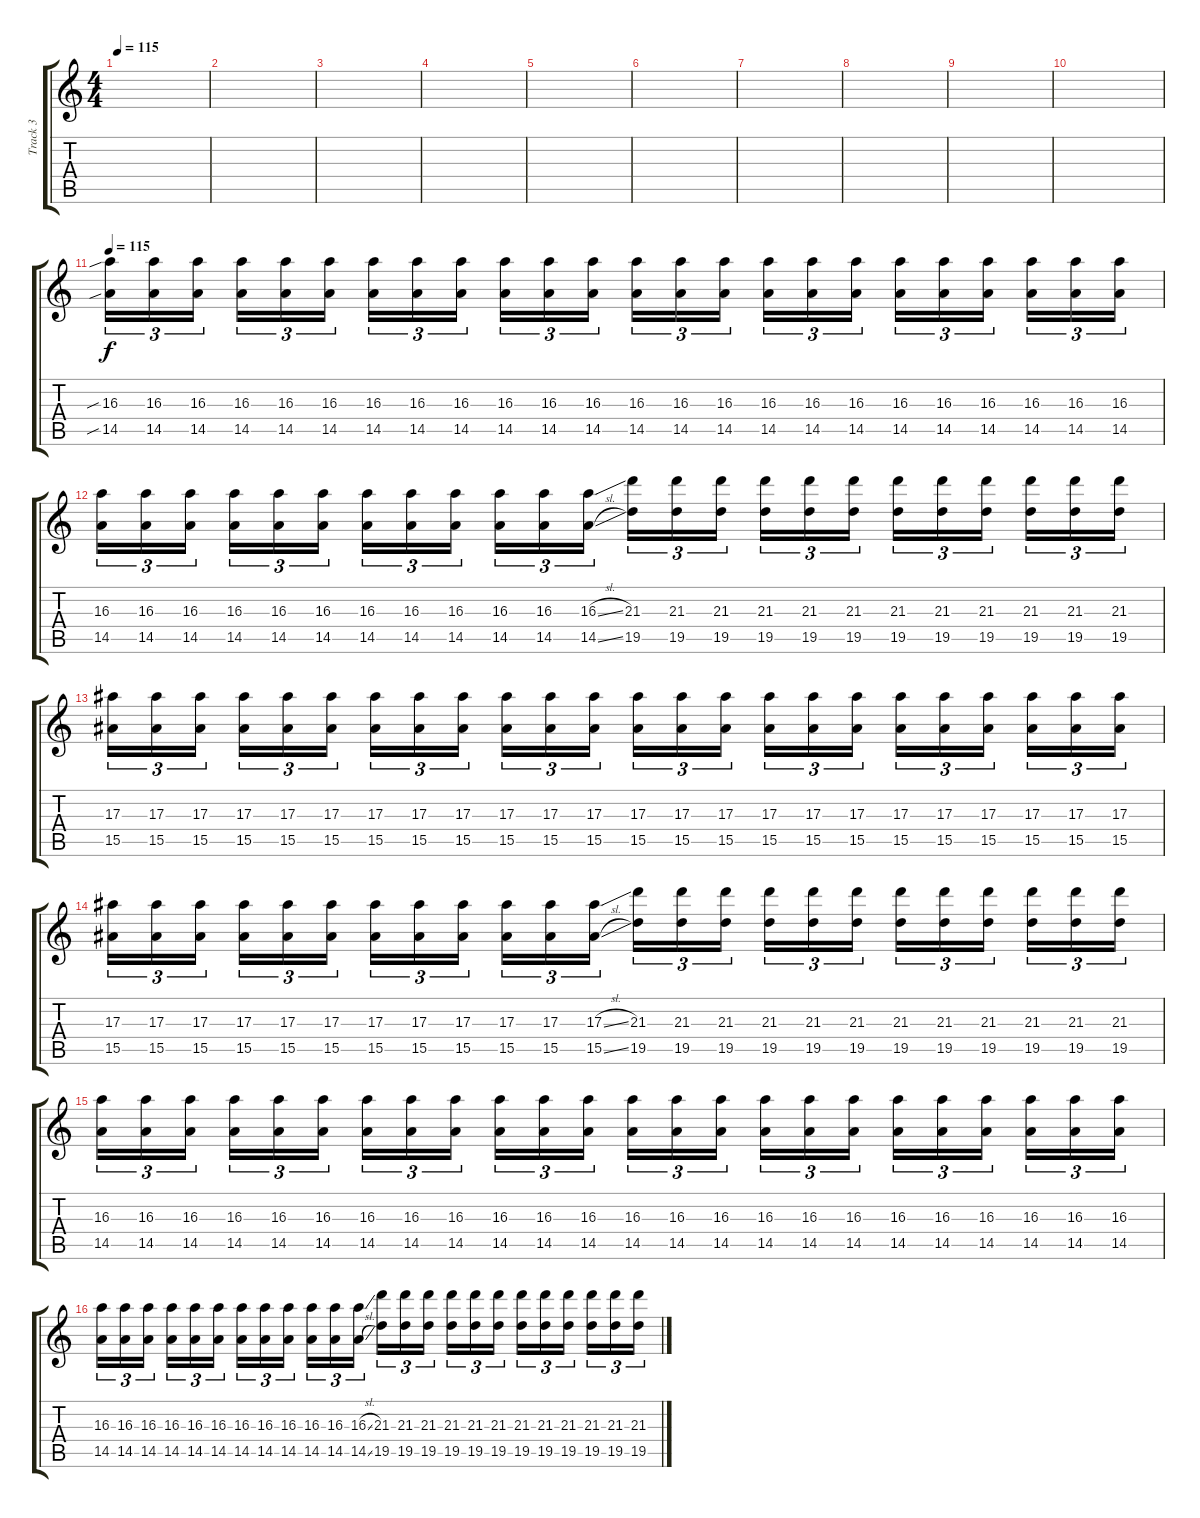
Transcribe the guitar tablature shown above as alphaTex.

\track ("Track 3" "Track 3") {instrument distortionguitar}
\staff {score tabs}
\tuning (D4 A3 F3 C3 G2 D2) {hide}
\ts (4 4)
\tempo 115
\clef g2
\ks c
|
|
|
|
|
|
|
|
|
|
\tempo 115
(16.3{sib} 14.5{sib}).16{tu (3 2) volume 16} (16.3 14.5).16{tu (3 2)} (16.3 14.5).16{tu (3 2) beam splitsecondary} (16.3 14.5).16{tu (3 2)} (16.3 14.5).16{tu (3 2)} (16.3 14.5).16{tu (3 2)} (16.3 14.5).16{tu (3 2)} (16.3 14.5).16{tu (3 2)} (16.3 14.5).16{tu (3 2) beam splitsecondary} (16.3 14.5).16{tu (3 2)} (16.3 14.5).16{tu (3 2)} (16.3 14.5).16{tu (3 2)} (16.3 14.5).16{tu (3 2)} (16.3 14.5).16{tu (3 2)} (16.3 14.5).16{tu (3 2) beam splitsecondary} (16.3 14.5).16{tu (3 2)} (16.3 14.5).16{tu (3 2)} (16.3 14.5).16{tu (3 2)} (16.3 14.5).16{tu (3 2)} (16.3 14.5).16{tu (3 2)} (16.3 14.5).16{tu (3 2) beam splitsecondary} (16.3 14.5).16{tu (3 2)} (16.3 14.5).16{tu (3 2)} (16.3 14.5).16{tu (3 2)} |
(16.3 14.5).16{tu (3 2)} (16.3 14.5).16{tu (3 2)} (16.3 14.5).16{tu (3 2) beam splitsecondary} (16.3 14.5).16{tu (3 2)} (16.3 14.5).16{tu (3 2)} (16.3 14.5).16{tu (3 2)} (16.3 14.5).16{tu (3 2)} (16.3 14.5).16{tu (3 2)} (16.3 14.5).16{tu (3 2) beam splitsecondary} (16.3 14.5).16{tu (3 2)} (16.3 14.5).16{tu (3 2)} (16.3{sl} 14.5{sl}).16{tu (3 2)} (21.3 19.5).16{tu (3 2)} (21.3 19.5).16{tu (3 2)} (21.3 19.5).16{tu (3 2) beam splitsecondary} (21.3 19.5).16{tu (3 2)} (21.3 19.5).16{tu (3 2)} (21.3 19.5).16{tu (3 2)} (21.3 19.5).16{tu (3 2)} (21.3 19.5).16{tu (3 2)} (21.3 19.5).16{tu (3 2) beam splitsecondary} (21.3 19.5).16{tu (3 2)} (21.3 19.5).16{tu (3 2)} (21.3 19.5).16{tu (3 2)} |
(17.3 15.5).16{tu (3 2)} (17.3 15.5).16{tu (3 2)} (17.3 15.5).16{tu (3 2) beam splitsecondary} (17.3 15.5).16{tu (3 2)} (17.3 15.5).16{tu (3 2)} (17.3 15.5).16{tu (3 2)} (17.3 15.5).16{tu (3 2)} (17.3 15.5).16{tu (3 2)} (17.3 15.5).16{tu (3 2) beam splitsecondary} (17.3 15.5).16{tu (3 2)} (17.3 15.5).16{tu (3 2)} (17.3 15.5).16{tu (3 2)} (17.3 15.5).16{tu (3 2)} (17.3 15.5).16{tu (3 2)} (17.3 15.5).16{tu (3 2) beam splitsecondary} (17.3 15.5).16{tu (3 2)} (17.3 15.5).16{tu (3 2)} (17.3 15.5).16{tu (3 2)} (17.3 15.5).16{tu (3 2)} (17.3 15.5).16{tu (3 2)} (17.3 15.5).16{tu (3 2) beam splitsecondary} (17.3 15.5).16{tu (3 2)} (17.3 15.5).16{tu (3 2)} (17.3 15.5).16{tu (3 2)} |
(17.3 15.5).16{tu (3 2)} (17.3 15.5).16{tu (3 2)} (17.3 15.5).16{tu (3 2) beam splitsecondary} (17.3 15.5).16{tu (3 2)} (17.3 15.5).16{tu (3 2)} (17.3 15.5).16{tu (3 2)} (17.3 15.5).16{tu (3 2)} (17.3 15.5).16{tu (3 2)} (17.3 15.5).16{tu (3 2) beam splitsecondary} (17.3 15.5).16{tu (3 2)} (17.3 15.5).16{tu (3 2)} (17.3{sl} 15.5{sl}).16{tu (3 2)} (21.3 19.5).16{tu (3 2)} (21.3 19.5).16{tu (3 2)} (21.3 19.5).16{tu (3 2) beam splitsecondary} (21.3 19.5).16{tu (3 2)} (21.3 19.5).16{tu (3 2)} (21.3 19.5).16{tu (3 2)} (21.3 19.5).16{tu (3 2)} (21.3 19.5).16{tu (3 2)} (21.3 19.5).16{tu (3 2) beam splitsecondary} (21.3 19.5).16{tu (3 2)} (21.3 19.5).16{tu (3 2)} (21.3 19.5).16{tu (3 2)} |
(16.3 14.5).16{tu (3 2)} (16.3 14.5).16{tu (3 2)} (16.3 14.5).16{tu (3 2) beam splitsecondary} (16.3 14.5).16{tu (3 2)} (16.3 14.5).16{tu (3 2)} (16.3 14.5).16{tu (3 2)} (16.3 14.5).16{tu (3 2)} (16.3 14.5).16{tu (3 2)} (16.3 14.5).16{tu (3 2) beam splitsecondary} (16.3 14.5).16{tu (3 2)} (16.3 14.5).16{tu (3 2)} (16.3 14.5).16{tu (3 2)} (16.3 14.5).16{tu (3 2)} (16.3 14.5).16{tu (3 2)} (16.3 14.5).16{tu (3 2) beam splitsecondary} (16.3 14.5).16{tu (3 2)} (16.3 14.5).16{tu (3 2)} (16.3 14.5).16{tu (3 2)} (16.3 14.5).16{tu (3 2)} (16.3 14.5).16{tu (3 2)} (16.3 14.5).16{tu (3 2) beam splitsecondary} (16.3 14.5).16{tu (3 2)} (16.3 14.5).16{tu (3 2)} (16.3 14.5).16{tu (3 2)} |
(16.3 14.5).16{tu (3 2)} (16.3 14.5).16{tu (3 2)} (16.3 14.5).16{tu (3 2) beam splitsecondary} (16.3 14.5).16{tu (3 2)} (16.3 14.5).16{tu (3 2)} (16.3 14.5).16{tu (3 2)} (16.3 14.5).16{tu (3 2)} (16.3 14.5).16{tu (3 2)} (16.3 14.5).16{tu (3 2) beam splitsecondary} (16.3 14.5).16{tu (3 2)} (16.3 14.5).16{tu (3 2)} (16.3{sl} 14.5{sl}).16{tu (3 2)} (21.3 19.5).16{tu (3 2)} (21.3 19.5).16{tu (3 2)} (21.3 19.5).16{tu (3 2) beam splitsecondary} (21.3 19.5).16{tu (3 2)} (21.3 19.5).16{tu (3 2)} (21.3 19.5).16{tu (3 2)} (21.3 19.5).16{tu (3 2)} (21.3 19.5).16{tu (3 2)} (21.3 19.5).16{tu (3 2) beam splitsecondary} (21.3 19.5).16{tu (3 2)} (21.3 19.5).16{tu (3 2)} (21.3 19.5).16{tu (3 2)}
